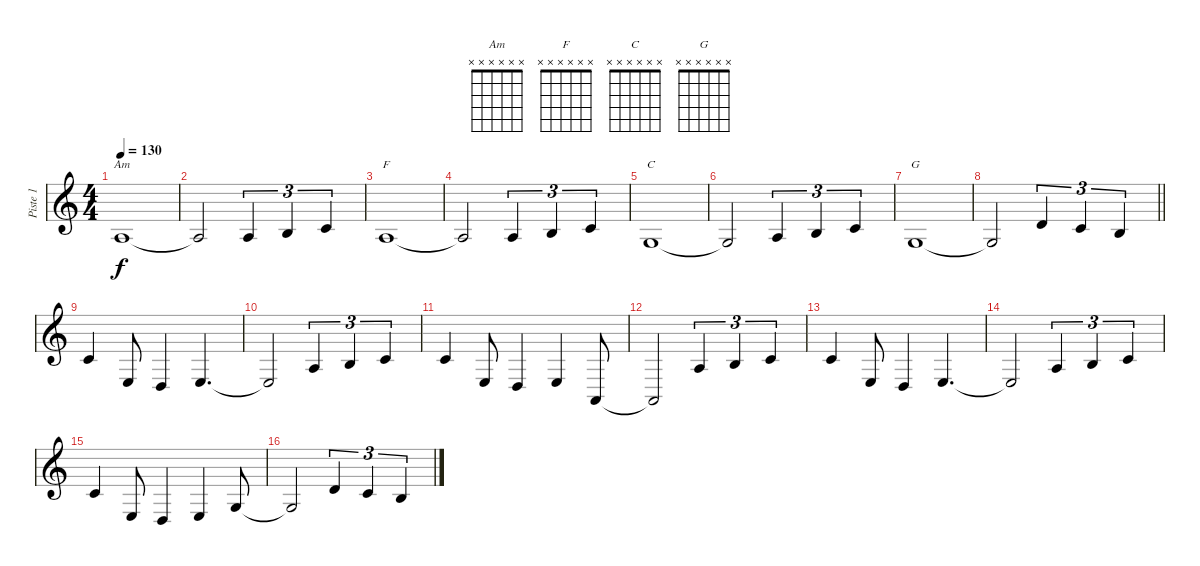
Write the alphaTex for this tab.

\track ("Piste 1" "Piste 1") {instrument drawbarorgan}
\staff {score}
\tuning (E4 B3 G3 D3 A2 E2) {hide}
\chord ("Am" x x x x x x)
\chord ("F" x x x x x x)
\chord ("C" x x x x x x)
\chord ("G" x x x x x x)
\ts (4 4)
\tempo 130
\clef g2
\ks c
2.3.1{ch "Am" dy f} |
2.3{t}.2 2.3.4{tu (3 2)} 0.2.4{tu (3 2)} 5.3.4{tu (3 2)} |
2.3.1{ch "F"} |
2.3{t}.2 2.3.4{tu (3 2)} 0.2.4{tu (3 2)} 5.3.4{tu (3 2)} |
0.3.1{ch "C"} |
0.3{t}.2 2.3.4{tu (3 2)} 0.2.4{tu (3 2)} 5.3.4{tu (3 2)} |
0.3.1{ch "G"} |
\barLineRight lightlight
0.3{t}.2 3.2.4{tu (3 2)} 1.2.4{tu (3 2)} 0.2.4{tu (3 2)} |
1.2.4 2.4.8 0.4.4 2.4.4{d} |
2.4{t}.2 2.3.4{tu (3 2)} 0.2.4{tu (3 2)} 5.3.4{tu (3 2)} |
1.2.4 2.4.8 0.4.4 2.4.4 0.5.8 |
0.5{t}.2 2.3.4{tu (3 2)} 0.2.4{tu (3 2)} 5.3.4{tu (3 2)} |
1.2.4 2.4.8 0.4.4 2.4.4{d} |
2.4{t}.2 2.3.4{tu (3 2)} 0.2.4{tu (3 2)} 5.3.4{tu (3 2)} |
1.2.4 2.4.8 0.4.4 2.4.4 0.3.8 |
0.3{t}.2 3.2.4{tu (3 2)} 1.2.4{tu (3 2)} 0.2.4{tu (3 2)}
